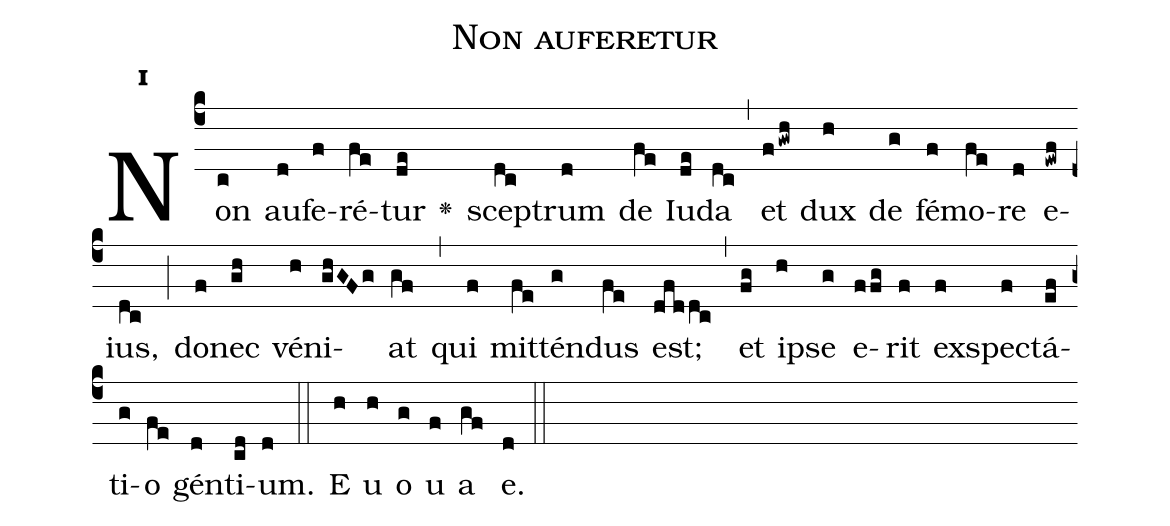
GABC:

name:Non auferetur;
office-part:Antiphona;
mode:1;
%%
initial-style: 1;
name: Non auferetur
book: Antiphonae & Responsoria/Tomus I, p. 71;
occasion: Die 22 Dec;
office-part: Laudes Ant E;
user-notes: ;
commentary: ;
annotation: 1d;
centering-scheme: english;
fontsize: 12;
font: OFLSortsMillGoudy;
height: 11;
width: 4.5;
%%
(c4)Non(c) au(d)fe(f)ré(fe)tur(de) <v>\greheightstar</v>() scep(dc)trum(d) de(fe) Iu(de)da(dc) (,) et(fgwh) dux(h) de(g) fé(f)mo(fe)re(d) e(ewf)ius,(dc) (;) do(f)nec(gh) vé(h)ni(ghGFg)at(gf) (,) qui(f) mit(fe)tén(g)dus(fe) est;(dfddc) (,) et(fg) i(h)pse(g) e(ffg)rit(f) ex(f)spe(f)ctá(ef)ti(g)o(fe) gén(d)ti(cd)um.(d) (::)
E(h) u(h) o(g) u(f) a(gf) e.(d) (::)
